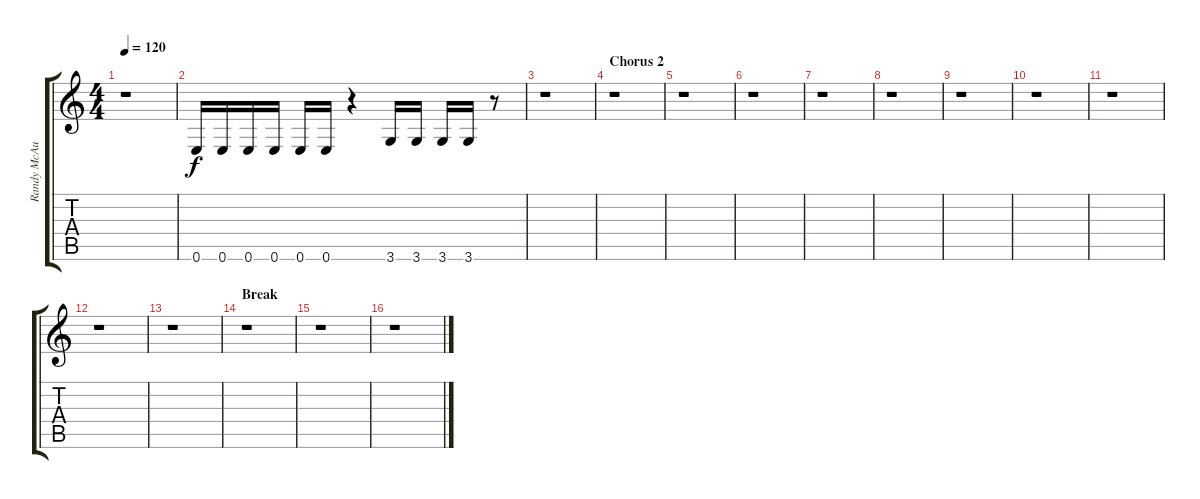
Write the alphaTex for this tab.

\track ("Randy McAuliffe (OverDub)" "Randy McAu") {instrument overdrivenguitar}
\staff {score tabs}
\tuning (E4 B3 G3 D3 A2 E2) {hide}
\ts (4 4)
\tempo 120
\clef g2
\ks c
r.1{dy f} |
0.6.16 0.6.16 0.6.16 0.6.16 0.6.16 0.6.16 r.4 3.6.16 3.6.16 3.6.16 3.6.16 r.8 |
r.1 |
\section ("" "Chorus 2")
r.1 |
r.1 |
r.1 |
r.1 |
r.1 |
r.1 |
r.1 |
r.1 |
r.1 |
r.1 |
\section ("" "Break")
r.1 |
r.1 |
r.1
